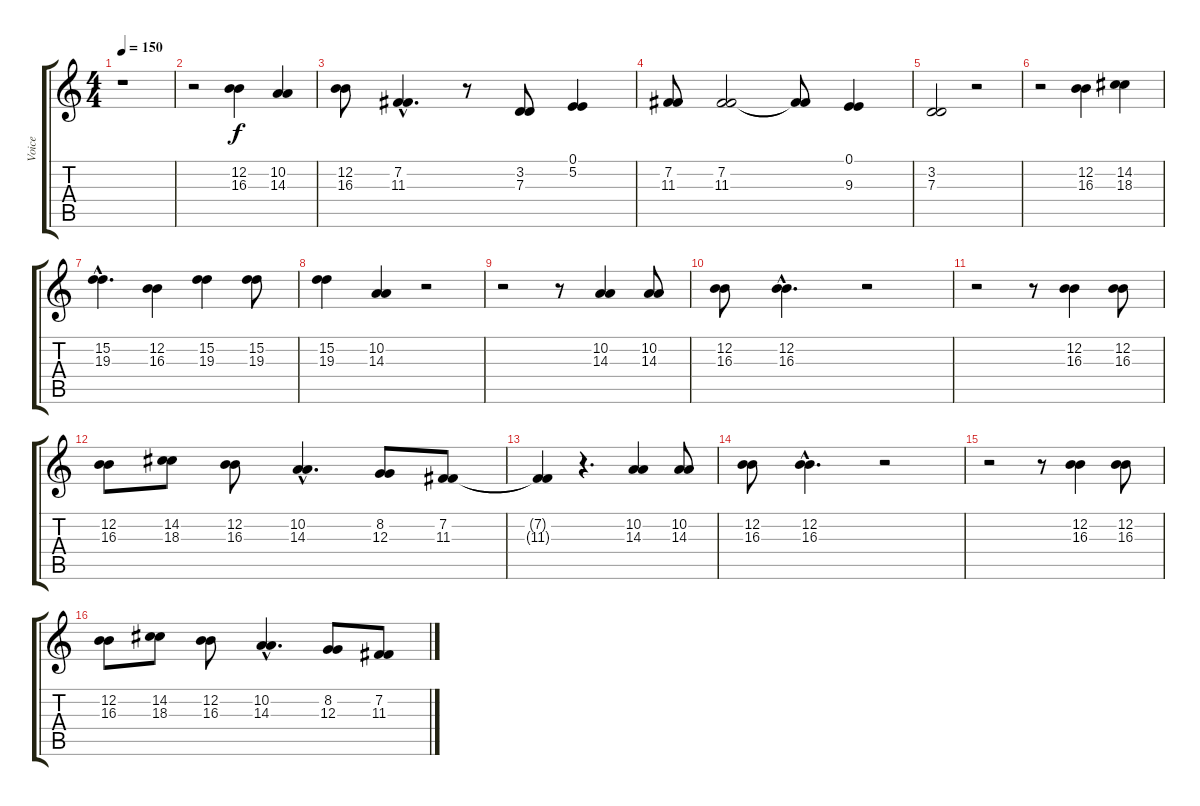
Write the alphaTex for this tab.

\track ("Voice" "Voice") {instrument sopranosax}
\staff {score tabs}
\tuning (E4 B3 G3 D3 A2 E2) {hide}
\ts (4 4)
\tempo 150
\clef g2
\ks c
r.1{dy f} |
r.2 (12.2 16.3).4 (10.2 14.3).4 |
(12.2 16.3).8 (7.2{hac} 11.3{hac}).4{d} r.8 (3.2 7.3).8 (0.1 5.2).4 |
(7.2 11.3).8 (7.2 11.3).2 (7.2{t} 11.3{t}).8 (0.1 9.3).4 |
(3.2 7.3).2 r.2 |
r.2 (12.2 16.3).4 (14.2 18.3).4 |
(15.2{hac} 19.3{hac}).4{d} (12.2 16.3).4 (15.2 19.3).4 (15.2 19.3).8 |
(15.2 19.3).4 (10.2 14.3).4 r.2 |
r.2 r.8 (10.2 14.3).4 (10.2 14.3).8 |
(12.2 16.3).8 (12.2{hac} 16.3{hac}).4{d} r.2 |
r.2 r.8 (12.2 16.3).4 (12.2 16.3).8 |
(12.2 16.3).8 (14.2 18.3).8 (12.2 16.3).8 (10.2{hac} 14.3{hac}).4{d} (8.2 12.3).8 (7.2 11.3).8 |
(7.2{t} 11.3{t}).4 r.4{d} (10.2 14.3).4 (10.2 14.3).8 |
(12.2 16.3).8 (12.2{hac} 16.3{hac}).4{d} r.2 |
r.2 r.8 (12.2 16.3).4 (12.2 16.3).8 |
(12.2 16.3).8 (14.2 18.3).8 (12.2 16.3).8 (10.2{hac} 14.3{hac}).4{d} (8.2 12.3).8 (7.2 11.3).8
